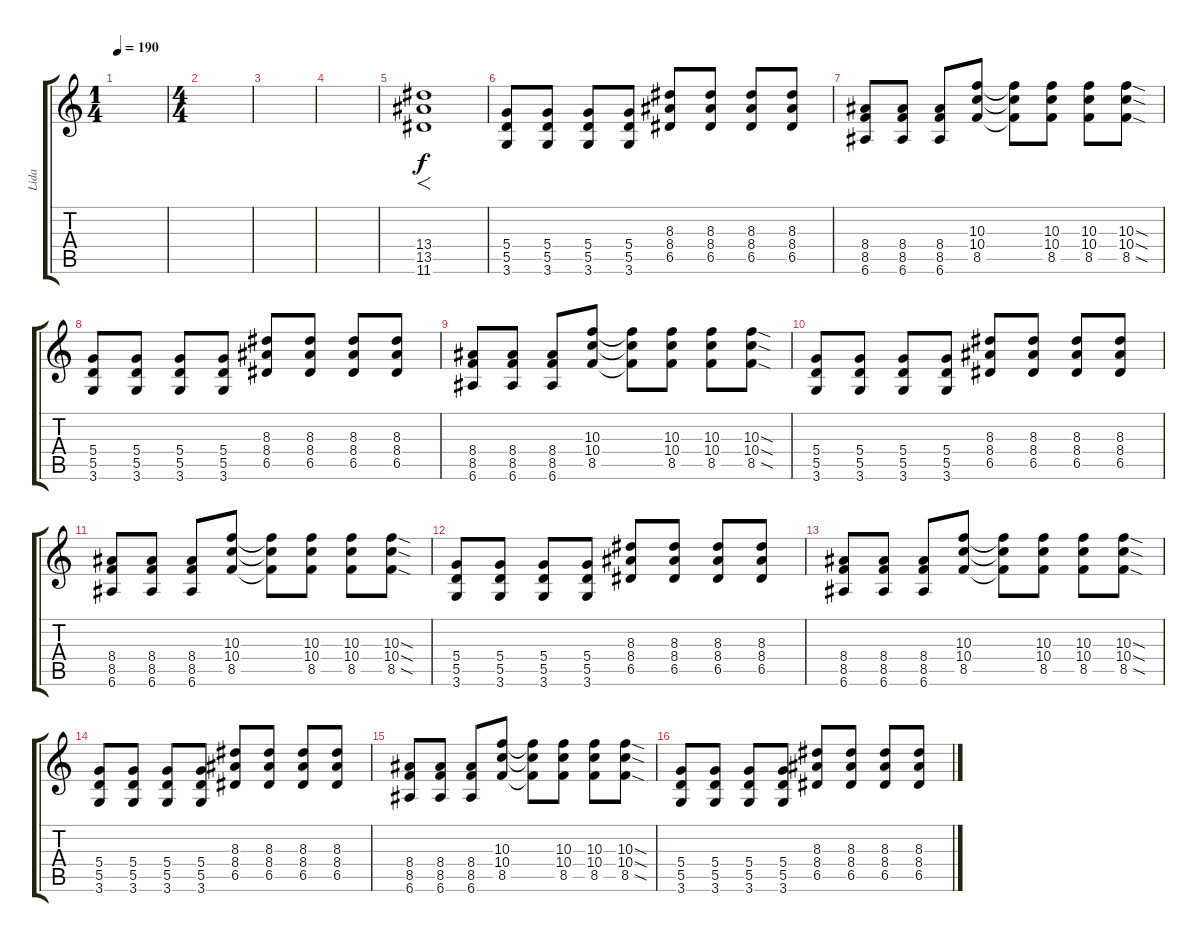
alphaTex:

\track ("Lida" "Lida") {instrument distortionguitar}
\staff {score tabs}
\tuning (E4 B3 G3 D3 A2 E2) {hide}
\ts (1 4)
\tempo 190
\clef g2
\ks c
|
\ts (4 4)
|
|
|
(13.4 13.5 11.6).1{f} |
(5.4 5.5 3.6).8 (5.4 5.5 3.6).8 (5.4 5.5 3.6).8 (5.4 5.5 3.6).8 (8.3 8.4 6.5).8 (8.3 8.4 6.5).8 (8.3 8.4 6.5).8 (8.3 8.4 6.5).8 |
(8.4 8.5 6.6).8 (8.4 8.5 6.6).8 (8.4 8.5 6.6).8 (10.3 10.4 8.5).8 (10.3{t} 10.4{t} 8.5{t}).8 (10.3 10.4 8.5).8 (10.3 10.4 8.5).8 (10.3{sod} 10.4{sod} 8.5{sod}).8 |
(5.4 5.5 3.6).8 (5.4 5.5 3.6).8 (5.4 5.5 3.6).8 (5.4 5.5 3.6).8 (8.3 8.4 6.5).8 (8.3 8.4 6.5).8 (8.3 8.4 6.5).8 (8.3 8.4 6.5).8 |
(8.4 8.5 6.6).8 (8.4 8.5 6.6).8 (8.4 8.5 6.6).8 (10.3 10.4 8.5).8 (10.3{t} 10.4{t} 8.5{t}).8 (10.3 10.4 8.5).8 (10.3 10.4 8.5).8 (10.3{sod} 10.4{sod} 8.5{sod}).8 |
(5.4 5.5 3.6).8 (5.4 5.5 3.6).8 (5.4 5.5 3.6).8 (5.4 5.5 3.6).8 (8.3 8.4 6.5).8 (8.3 8.4 6.5).8 (8.3 8.4 6.5).8 (8.3 8.4 6.5).8 |
(8.4 8.5 6.6).8 (8.4 8.5 6.6).8 (8.4 8.5 6.6).8 (10.3 10.4 8.5).8 (10.3{t} 10.4{t} 8.5{t}).8 (10.3 10.4 8.5).8 (10.3 10.4 8.5).8 (10.3{sod} 10.4{sod} 8.5{sod}).8 |
(5.4 5.5 3.6).8 (5.4 5.5 3.6).8 (5.4 5.5 3.6).8 (5.4 5.5 3.6).8 (8.3 8.4 6.5).8 (8.3 8.4 6.5).8 (8.3 8.4 6.5).8 (8.3 8.4 6.5).8 |
(8.4 8.5 6.6).8 (8.4 8.5 6.6).8 (8.4 8.5 6.6).8 (10.3 10.4 8.5).8 (10.3{t} 10.4{t} 8.5{t}).8 (10.3 10.4 8.5).8 (10.3 10.4 8.5).8 (10.3{sod} 10.4{sod} 8.5{sod}).8 |
(5.4 5.5 3.6).8 (5.4 5.5 3.6).8 (5.4 5.5 3.6).8 (5.4 5.5 3.6).8 (8.3 8.4 6.5).8 (8.3 8.4 6.5).8 (8.3 8.4 6.5).8 (8.3 8.4 6.5).8 |
(8.4 8.5 6.6).8 (8.4 8.5 6.6).8 (8.4 8.5 6.6).8 (10.3 10.4 8.5).8 (10.3{t} 10.4{t} 8.5{t}).8 (10.3 10.4 8.5).8 (10.3 10.4 8.5).8 (10.3{sod} 10.4{sod} 8.5{sod}).8 |
(5.4 5.5 3.6).8 (5.4 5.5 3.6).8 (5.4 5.5 3.6).8 (5.4 5.5 3.6).8 (8.3 8.4 6.5).8 (8.3 8.4 6.5).8 (8.3 8.4 6.5).8 (8.3 8.4 6.5).8
